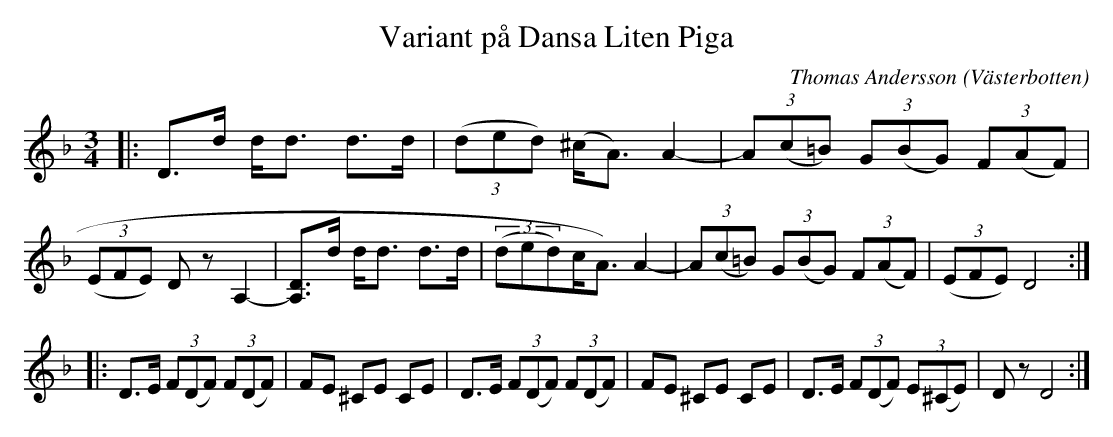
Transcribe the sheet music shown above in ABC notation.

X:1
T:Variant på Dansa Liten Piga
O:Västerbotten
C:Thomas Andersson
M:3/4
L:1/8
K:Dm
|: D>d d<d d>d | (3(ded) (^c<A) A2- | (3A(c=B) (3G(BG) (3F(AF) | (3(EFE) Dz A,2- |[DA,]>d d<d d>d | (3(ded) ^(c<A) A2- | (3A(c=B) (3G(BG) (3F(AF) | (3(EFE) D4 :|
|:D>E (3F(DF) (3F(DF) | FE ^CE CE |D>E (3F(DF) (3F(DF) | FE ^CE CE |D>E (3F(DF) (3E(^CE) | Dz D4 :|
